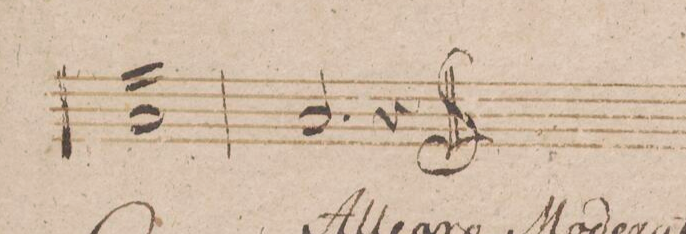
**kern	**dynam
*I"Tympano in C. F.	*
*clefF4	*
*k[b-]	*
*met(c)	*
*M4/4	*
*tremolo	*
16FLL	.
16F	.
16F	.
16F	.
16F	.
16F	.
16F	.
16F	.
16F	.
16F	.
16F	.
16F	.
16F	.
16F	.
16F	.
16FJJ	.
*Xtremolo	*
=218	=218
2.F/	.
4r	.
==	==
*-	*-
